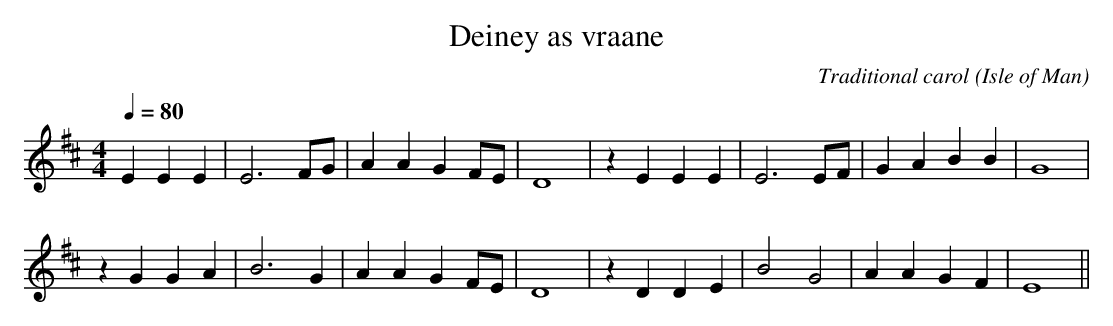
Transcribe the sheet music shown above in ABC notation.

X:1
T:Deiney as vraane
C:Traditional carol
O:Isle of Man
L:1/4
M:4/4
Q:80
K:D
E E E|E3 F/G/|A A G F/E/|D4|z E E E|E3 E/F/|G A B B|G4|
z G G A|B3 G|A A G F/E/|D4|z D D E|B2 G2|A A G F|E4||
